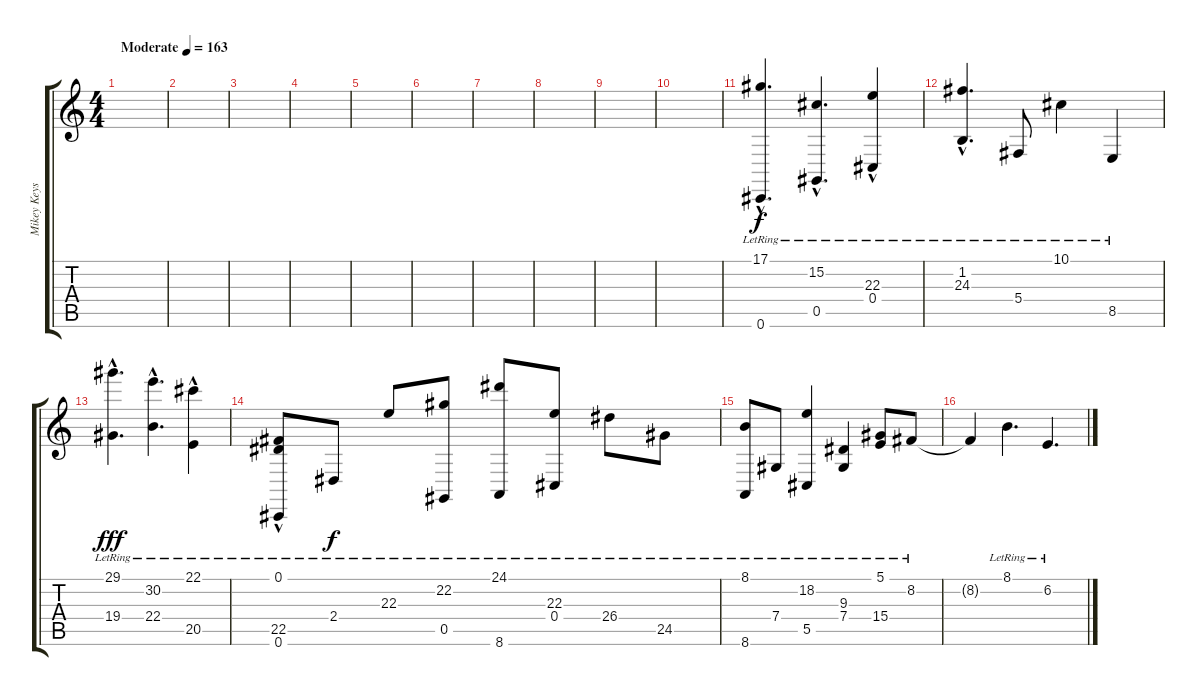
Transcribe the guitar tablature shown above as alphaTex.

\track ("Mikey Keys" "Mikey Keys") {instrument acousticgrandpiano}
\staff {score tabs}
\tuning (Eb4 Bb3 Gb3 Db3 Ab2 Db2) {hide}
\ts (4 4)
\tempo (163 "Moderate")
\clef g2
\ks c
|
|
|
|
|
|
|
|
|
|
(17.1{hac lr} 0.6{lr}).4{d} (15.2{hac lr} 0.5{lr}).4{d} (22.3{hac lr} 0.4{lr}).4 |
(1.2{lr} 24.3{hac lr}).4{d} 5.4{lr}.8{dy f} 10.1{lr}.4 8.5{lr}.4 |
(29.1{lr} 19.4{hac lr}).4{d dy fff} (30.2{lr} 22.4{hac lr}).4{d} (22.1{lr} 20.5{hac lr}).4 |
(0.1{lr} 22.5{hac lr} 0.6{lr}).8 2.4{lr}.8{dy f} 22.3{lr}.8 (22.2{lr} 0.5{lr}).8 (24.1{lr} 8.6{lr}).8 (22.3{lr} 0.4{lr}).8 26.4{lr}.8 24.5{lr}.8 |
(8.1{lr} 8.6).8 7.4{lr}.8 (18.2{lr} 5.5).4 (9.3{lr} 7.4).4 (5.1{lr} 15.4{lr}).8 8.2{lr}.8 |
8.2{t}.4 8.1{lr}.4{d} 6.2{lr}.4{d}
